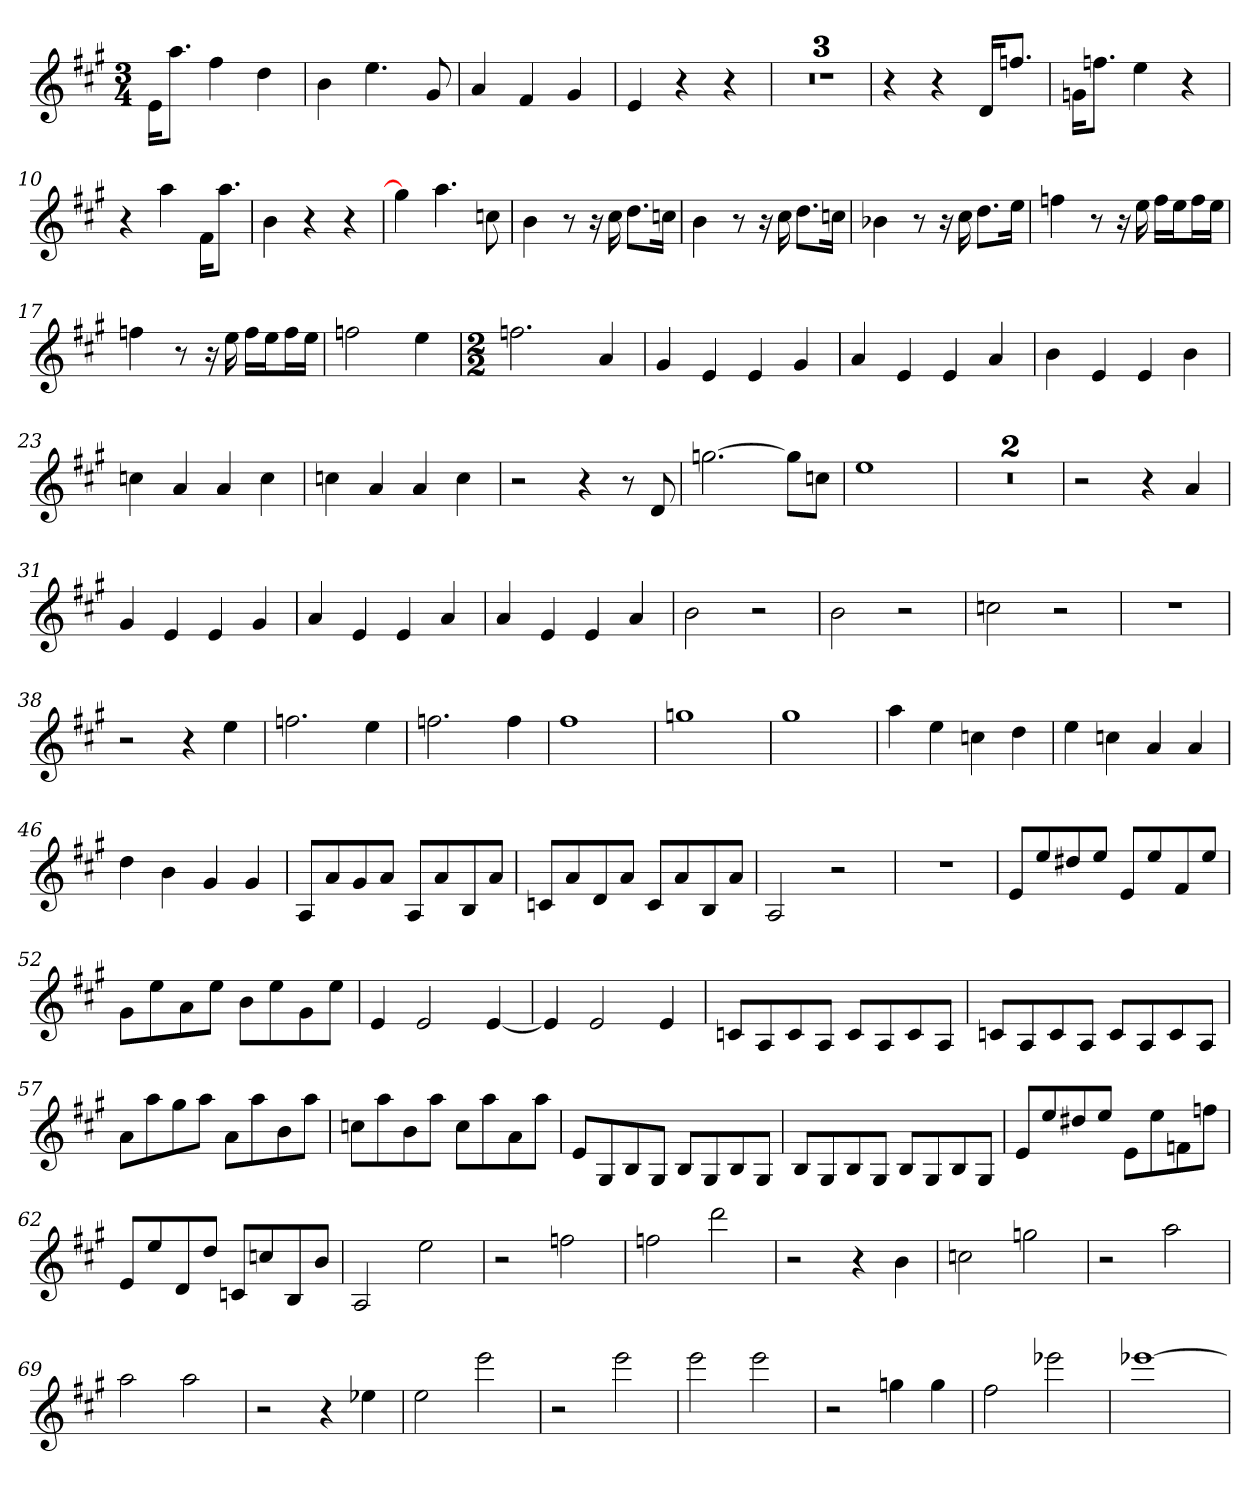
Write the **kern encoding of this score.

**kern
*part1
*staff1
*clefG2
*k[f#c#g#]
*A:
*M3/4
=1
16e\KL
8.aa\J
4ff#
4dd
=2
4b
4.ee
8g#
=3
4a
4f#
4g#
=4
4e
4r
4r
=5
2.r
=6
2.r
=7
2.r
=8
4r
4r
16d/KL
8.ffn/J
=9
16gn\KL
8.ffn\J
4ee
4r
=10
4r
4aa
16f#\KL
8.aa\J
=11
4b
4r
4r
=12
4gg#]
4.aa
8ccn
=13
4b
8r
16r
16cc#
8.dd\L
16ccn\Jk
=14
4b
8r
16r
16cc#
8.dd\L
16ccn\Jk
=15
4b-X
8r
16r
16cc#
8.dd\L
16ee\Jk
=16
4ffn
8r
16r
16ee
16ff\LL
16ee\J
16ff\L
16ee\JJ
=17
4ffn
8r
16r
16ee
16ff\LL
16ee\J
16ff\L
16ee\JJ
=18
2ffn
4ee
=19
*M2/2
2.ffn
4a
=20
4g#
4e
4e
4g#
=21
4a
4e
4e
4a
=22
4b
4e
4e
4b
=23
4ccn
4a
4a
4cc
=24
4ccn
4a
4a
4cc
=25
2r
4r
8r
8d
=26
[2.ggn
8gg\L]
8ccn\J
=27
1ee
=28
1r
=29
1r
=30
2r
4r
4a
=31
4g#
4e
4e
4g#
=32
4a
4e
4e
4a
=33
4a
4e
4e
4a
=34
2b
2r
=35
2b
2r
=36
2ccn
2r
=37
1r
=38
2r
4r
4ee
=39
2.ffn
4ee
=40
2.ffn
4ff
=41
1ff#
=42
1ggn
=43
1gg#
=44
4aa
4ee
4ccn
4dd
=45
4ee
4ccn
4a
4a
=46
4dd
4b
4g#
4g#
=47
8A/L
8a/
8g#/
8a/J
8A/L
8a/
8B/
8a/J
=48
8cn/L
8a/
8d/
8a/J
8c/L
8a/
8B/
8a/J
=49
2A
2r
=50
1r
=51
8e/L
8ee/
8dd#X/
8ee/J
8e/L
8ee/
8f#/
8ee/J
=52
8g#\L
8ee\
8a\
8ee\J
8b\L
8ee\
8g#\
8ee\J
=53
4e
2e
[4e
=54
4e]
2e
4e
=55
8cn/L
8A/
8c/
8A/J
8c/L
8A/
8c/
8A/J
=56
8cn/L
8A/
8c/
8A/J
8c/L
8A/
8c/
8A/J
=57
8a\L
8aa\
8gg#\
8aa\J
8a\L
8aa\
8b\
8aa\J
=58
8ccn\L
8aa\
8b\
8aa\J
8cc\L
8aa\
8a\
8aa\J
=59
8e/L
8G#/
8B/
8G#/J
8B/L
8G#/
8B/
8G#/J
=60
8B/L
8G#/
8B/
8G#/J
8B/L
8G#/
8B/
8G#/J
=61
8e/L
8ee/
8dd#X/
8ee/J
8e\L
8ee\
8fn\
8ffn\J
=62
8e/L
8ee/
8d/
8dd/J
8cn/L
8ccn/
8B/
8b/J
=63
2A
2ee
=64
2r
2ffn
=65
2ffn
2ddd
=66
2r
4r
4b
=67
2ccn
2ggn
=68
2r
2aa
=69
2aa
2aa
=70
2r
4r
4ee-X
=71
2ee
2eee
=72
2r
2eee
=73
2eee
2eee
=74
2r
4ggn
4gg
=75
2ff#
2eee-X
=76
[1eee-X
=
*-
